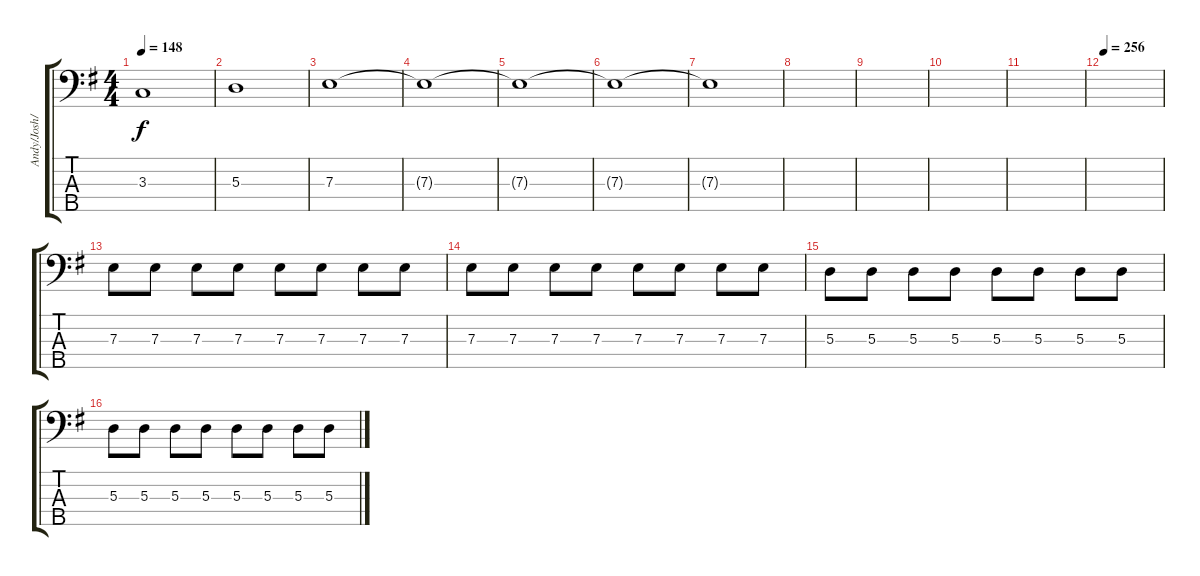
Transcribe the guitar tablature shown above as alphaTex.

\track ("Andy/Josh/Kristen Bass" "Andy/Josh/") {instrument electricbassfinger}
\staff {score tabs}
\tuning (G2 D2 A1 E1 B0) {hide}
\ts (4 4)
\tempo 148
\clef f4
\ks eminor
3.3.1{dy f} |
5.3.1 |
7.3.1 |
7.3{t}.1 |
7.3{t}.1 |
7.3{t}.1 |
7.3{t}.1 |
|
|
|
|
\tempo 256
|
7.3.8 7.3.8 7.3.8 7.3.8 7.3.8 7.3.8 7.3.8 7.3.8 |
7.3.8 7.3.8 7.3.8 7.3.8 7.3.8 7.3.8 7.3.8 7.3.8 |
5.3.8 5.3.8 5.3.8 5.3.8 5.3.8 5.3.8 5.3.8 5.3.8 |
5.3.8 5.3.8 5.3.8 5.3.8 5.3.8 5.3.8 5.3.8 5.3.8
